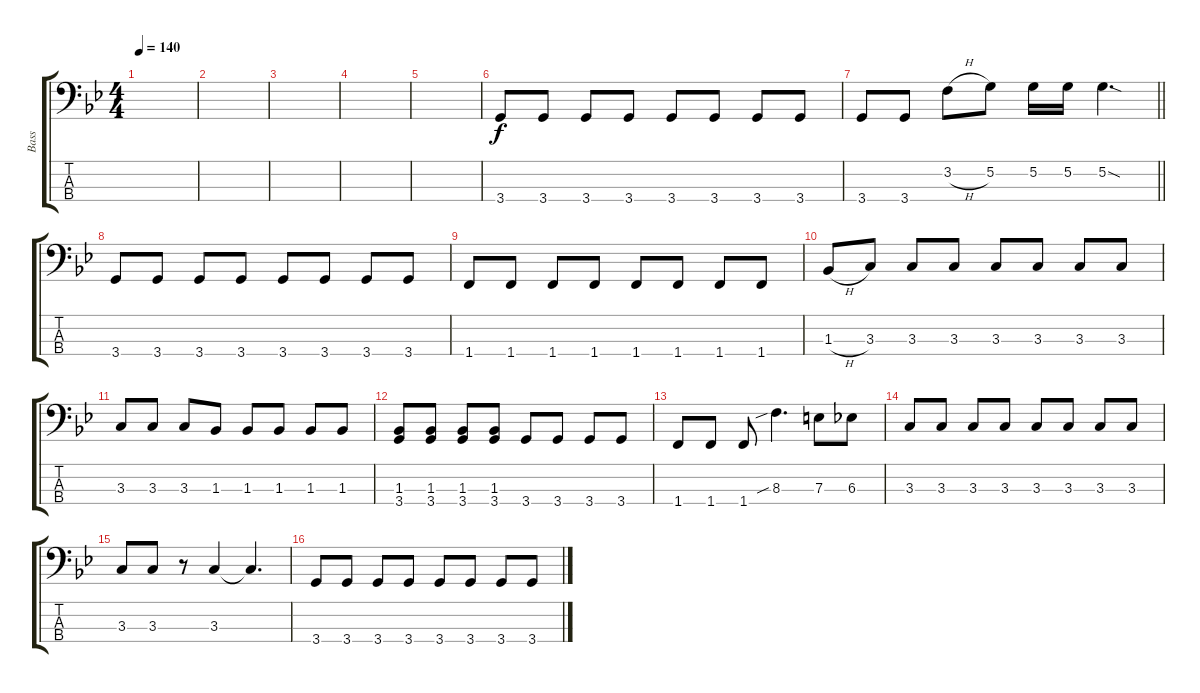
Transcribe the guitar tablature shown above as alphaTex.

\track ("Bass" "Bass") {instrument electricbassfinger}
\staff {score tabs}
\tuning (G2 D2 A1 E1) {hide}
\ts (4 4)
\tempo 140
\clef f4
\ks bb
|
|
|
|
|
3.4.8 3.4.8 3.4.8 3.4.8 3.4.8 3.4.8 3.4.8 3.4.8 |
\barLineRight lightlight
3.4.8 3.4.8 3.2{h}.8 5.2.8 5.2.16 5.2.16 5.2{sod}.4{d} |
3.4.8 3.4.8 3.4.8 3.4.8 3.4.8 3.4.8 3.4.8 3.4.8 |
1.4.8 1.4.8 1.4.8 1.4.8 1.4.8 1.4.8 1.4.8 1.4.8 |
1.3{h}.8 3.3.8 3.3.8 3.3.8 3.3.8 3.3.8 3.3.8 3.3.8 |
3.3.8 3.3.8 3.3.8 1.3.8 1.3.8 1.3.8 1.3.8 1.3.8 |
(1.3 3.4).8 (1.3 3.4).8 (1.3 3.4).8 (1.3 3.4).8 3.4.8 3.4.8 3.4.8 3.4.8 |
1.4.8 1.4.8 1.4.8 8.3{sib}.4{d} 7.3.8 6.3.8 |
3.3.8 3.3.8 3.3.8 3.3.8 3.3.8 3.3.8 3.3.8 3.3.8 |
3.3.8 3.3.8 r.8 3.3.4 3.3{t}.4{d} |
3.4.8 3.4.8 3.4.8 3.4.8 3.4.8 3.4.8 3.4.8 3.4.8
